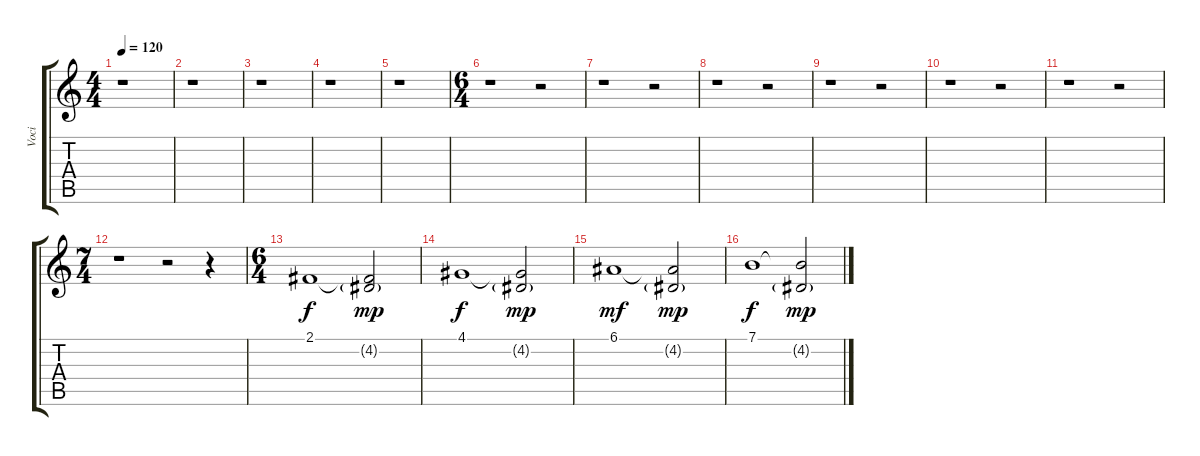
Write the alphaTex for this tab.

\track ("Voci" "Voci") {instrument choiraahs}
\staff {score tabs}
\tuning (E4 B3 G3 D3 A2 E2) {hide}
\ts (4 4)
\tempo 120
\clef g2
\ks c
r.1{dy f} |
r.1 |
r.1 |
r.1 |
r.1 |
\ts (6 4)
r.1 r.2 |
r.1 r.2 |
r.1 r.2 |
r.1 r.2 |
r.1 r.2 |
r.1 r.2 |
\ts (7 4)
r.1 r.2 r.4 |
\ts (6 4)
2.1.1 (2.1{t} 4.2{g}).2{dy mp} |
4.1.1{dy f} (4.1{t} 4.2{g}).2{dy mp} |
6.1.1{dy mf} (6.1{t} 4.2{g}).2{dy mp} |
7.1.1{dy f} (7.1{t} 4.2{g}).2{dy mp}
